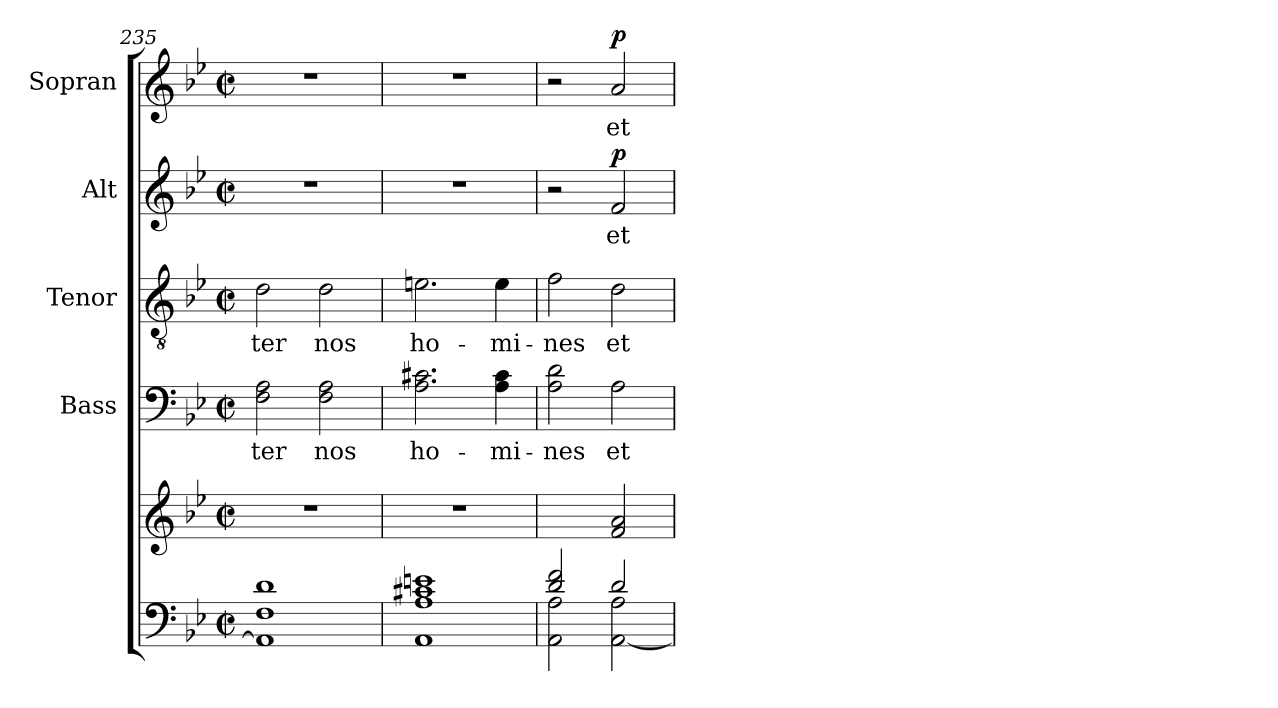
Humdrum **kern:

**kern	**kern	**kern	**text	**kern	**text	**kern	**text	**dynam	**kern	**text	**dynam
*part5	*part5	*part4	*part4	*part3	*part3	*part2	*part2	*part2	*part1	*part1	*part1
*staff6	*staff5	*staff4	*staff4	*staff3	*staff3	*staff2	*staff2	*staff2	*staff1	*staff1	*staff1
*	*	*I"Bass	*	*I"Tenor	*	*I"Alt	*	*	*I"Sopran	*	*
*	*	*I'B.	*	*I'T.	*	*I'A.	*	*	*I'S.	*	*
!!LO:LB:g=z
*clefF4	*clefG2	*clefF4	*	*clefGv2	*	*clefG2	*	*	*clefG2	*	*
*k[b-e-]	*k[b-e-]	*k[b-e-]	*	*k[b-e-]	*	*k[b-e-]	*	*	*k[b-e-]	*	*
*B-:	*B-:	*B-:	*	*B-:	*	*B-:	*	*	*B-:	*	*
*M2/2	*M2/2	*M2/2	*	*M2/2	*	*M2/2	*	*	*M2/2	*	*
*met(c|)	*met(c|)	*met(c|)	*	*met(c|)	*	*met(c|)	*	*	*met(c|)	*	*
=235	=235	=235	=235	=235	=235	=235	=235	=235	=235	=235	=235
*^	*	*	*	*	*	*	*	*	*	*	*
!	!	!	!	!LO:LY:b	!	!LO:LY:b	!	!	!	!	!	!
1d	1AA] 1F	1r	2F\ 2A\	-ter	2d\	-ter	1r	.	.	1r	.	.
!	!	!	!	!LO:LY:b	!	!LO:LY:b	!	!	!	!	!	!
.	.	.	2F\ 2A\	nos	2d\	nos	.	.	.	.	.	.
=236	=236	=236	=236	=236	=236	=236	=236	=236	=236	=236	=236	=236
!	!	!	!	!LO:LY:b	!	!LO:LY:b	!	!	!	!	!	!
1A 1c#X 1en	1AA	1r	2.A\ 2.c#X\	ho-	2.en\	ho-	1r	.	.	1r	.	.
!	!	!	!	!LO:LY:b	!	!LO:LY:b	!	!	!	!	!	!
.	.	.	4A\ 4c#\	-mi-	4e\	-mi-	.	.	.	.	.	.
=237	=237	=237	=237	=237	=237	=237	=237	=237	=237	=237	=237	=237
!	!	!	!	!LO:LY:b	!	!LO:LY:b	!	!	!	!	!	!
2d/ 2f/	2AA\ 2A\	2ryy	2A\ 2d\	-nes	2f\	-nes	2r	.	.	2r	.	.
!	!	!	!	!LO:LY:b	!	!LO:LY:b	!	!LO:LY:b	!LO:DY:a	!	!LO:LY:b	!LO:DY:a
2d/	[<2AA\ 2A\	2f/ 2a/	2A\	et	2d\	et	2f/	et	p	2a/	et	p
*v	*v	*	*	*	*	*	*	*	*	*	*	*
=	=	=	=	=	=	=	=	=	=	=	=
*-	*-	*-	*-	*-	*-	*-	*-	*-	*-	*-	*-
